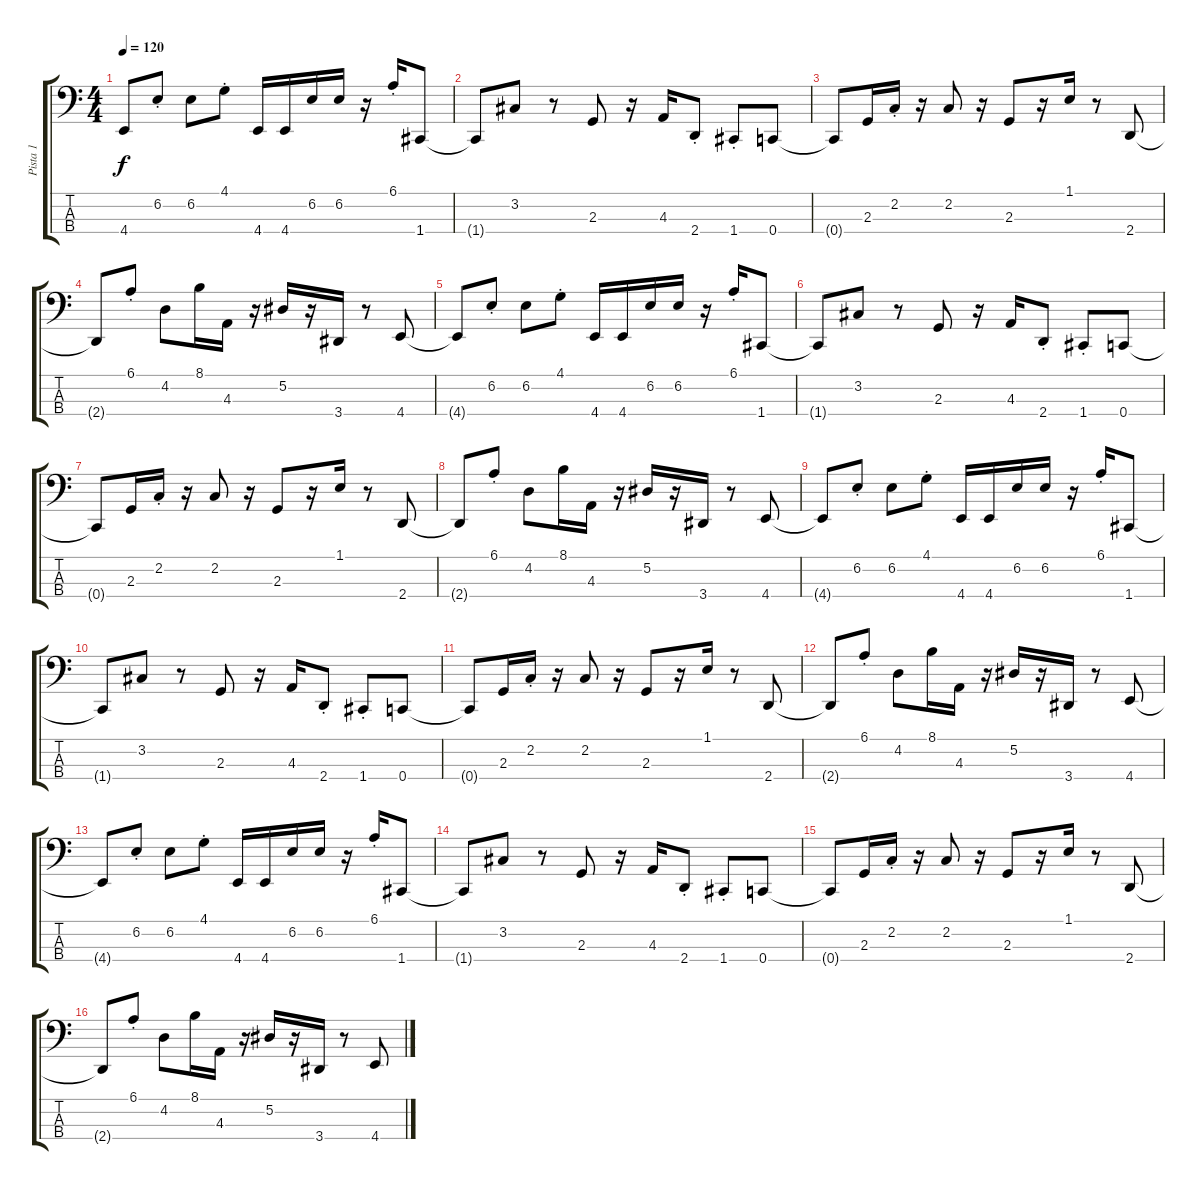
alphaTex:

\track ("Pista 1" "Pista 1") {instrument electricbassfinger}
\staff {score tabs}
\tuning (Eb2 Bb1 F1 C1) {hide}
\ts (4 4)
\tempo 120
\clef f4
\ks c
4.4.8{dy f} 6.2{st}.8 6.2.8 4.1{st}.8 4.4.16 4.4.16 6.2.16 6.2.16 r.16 6.1{st}.16 1.4.8 |
1.4{t}.8 3.2.8 r.8 2.3.8 r.16 4.3.16 2.4{st}.8 1.4{st}.8 0.4.8 |
0.4{t}.8 2.3.16 2.2{st}.16 r.16 2.2.8 r.16 2.3.8 r.16 1.1.16 r.8 2.4.8 |
2.4{t}.8 6.1{st}.8 4.2.8 8.1.16 4.3.16 r.16 5.2.16 r.16 3.4.16 r.8 4.4.8 |
4.4{t}.8 6.2{st}.8 6.2.8 4.1{st}.8 4.4.16 4.4.16 6.2.16 6.2.16 r.16 6.1{st}.16 1.4.8 |
1.4{t}.8 3.2.8 r.8 2.3.8 r.16 4.3.16 2.4{st}.8 1.4{st}.8 0.4.8 |
0.4{t}.8 2.3.16 2.2{st}.16 r.16 2.2.8 r.16 2.3.8 r.16 1.1.16 r.8 2.4.8 |
2.4{t}.8 6.1{st}.8 4.2.8 8.1.16 4.3.16 r.16 5.2.16 r.16 3.4.16 r.8 4.4.8 |
4.4{t}.8 6.2{st}.8 6.2.8 4.1{st}.8 4.4.16 4.4.16 6.2.16 6.2.16 r.16 6.1{st}.16 1.4.8 |
1.4{t}.8 3.2.8 r.8 2.3.8 r.16 4.3.16 2.4{st}.8 1.4{st}.8 0.4.8 |
0.4{t}.8 2.3.16 2.2{st}.16 r.16 2.2.8 r.16 2.3.8 r.16 1.1.16 r.8 2.4.8 |
2.4{t}.8 6.1{st}.8 4.2.8 8.1.16 4.3.16 r.16 5.2.16 r.16 3.4.16 r.8 4.4.8 |
4.4{t}.8 6.2{st}.8 6.2.8 4.1{st}.8 4.4.16 4.4.16 6.2.16 6.2.16 r.16 6.1{st}.16 1.4.8 |
1.4{t}.8 3.2.8 r.8 2.3.8 r.16 4.3.16 2.4{st}.8 1.4{st}.8 0.4.8 |
0.4{t}.8 2.3.16 2.2{st}.16 r.16 2.2.8 r.16 2.3.8 r.16 1.1.16 r.8 2.4.8 |
2.4{t}.8 6.1{st}.8 4.2.8 8.1.16 4.3.16 r.16 5.2.16 r.16 3.4.16 r.8 4.4.8
